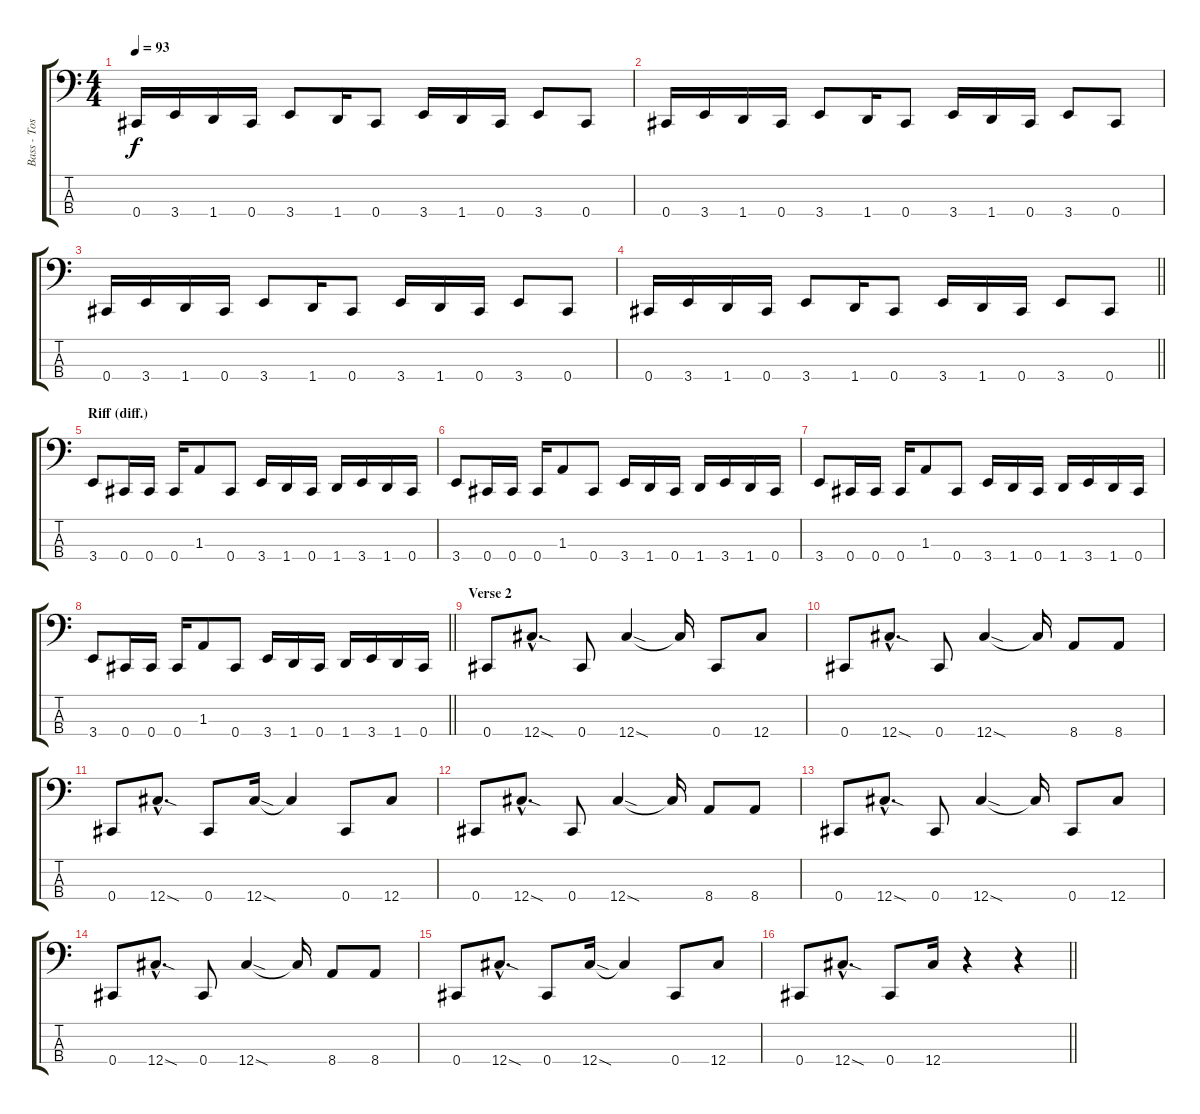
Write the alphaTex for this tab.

\track ("Bass - Toshiya" "Bass - Tos") {instrument electricbasspick}
\staff {score tabs}
\tuning (Gb2 Db2 Ab1 Db1) {hide}
\ts (4 4)
\tempo 93
\clef f4
\ks c
0.4.16{dy f} 3.4.16 1.4.16 0.4.16 3.4.8 1.4.16 0.4.8 3.4.16 1.4.16 0.4.16 3.4.8 0.4.8 |
0.4.16 3.4.16 1.4.16 0.4.16 3.4.8 1.4.16 0.4.8 3.4.16 1.4.16 0.4.16 3.4.8 0.4.8 |
0.4.16 3.4.16 1.4.16 0.4.16 3.4.8 1.4.16 0.4.8 3.4.16 1.4.16 0.4.16 3.4.8 0.4.8 |
\barLineRight lightlight
0.4.16 3.4.16 1.4.16 0.4.16 3.4.8 1.4.16 0.4.8 3.4.16 1.4.16 0.4.16 3.4.8 0.4.8 |
\section ("" "Riff (diff.)")
3.4.8 0.4.16 0.4.16 0.4.16 1.3.8 0.4.8 3.4.16 1.4.16 0.4.16 1.4.16 3.4.16 1.4.16 0.4.16 |
3.4.8 0.4.16 0.4.16 0.4.16 1.3.8 0.4.8 3.4.16 1.4.16 0.4.16 1.4.16 3.4.16 1.4.16 0.4.16 |
3.4.8 0.4.16 0.4.16 0.4.16 1.3.8 0.4.8 3.4.16 1.4.16 0.4.16 1.4.16 3.4.16 1.4.16 0.4.16 |
\barLineRight lightlight
3.4.8 0.4.16 0.4.16 0.4.16 1.3.8 0.4.8 3.4.16 1.4.16 0.4.16 1.4.16 3.4.16 1.4.16 0.4.16 |
\section ("" "Verse 2")
0.4.8 12.4{sod hac}.8{d} 0.4.8 12.4{sod}.4 12.4{t}.16 0.4.8 12.4.8 |
0.4.8 12.4{sod hac}.8{d} 0.4.8 12.4{sod}.4 12.4{t}.16 8.4.8 8.4.8 |
0.4.8 12.4{sod hac}.8{d} 0.4.8 12.4{sod}.16 12.4{t}.4 0.4.8 12.4.8 |
0.4.8 12.4{sod hac}.8{d} 0.4.8 12.4{sod}.4 12.4{t}.16 8.4.8 8.4.8 |
0.4.8 12.4{sod hac}.8{d} 0.4.8 12.4{sod}.4 12.4{t}.16 0.4.8 12.4.8 |
0.4.8 12.4{sod hac}.8{d} 0.4.8 12.4{sod}.4 12.4{t}.16 8.4.8 8.4.8 |
0.4.8 12.4{sod hac}.8{d} 0.4.8 12.4{sod}.16 12.4{t}.4 0.4.8 12.4.8 |
\barLineRight lightlight
0.4.8 12.4{sod hac}.8{d} 0.4.8 12.4.16 r.4 r.4
